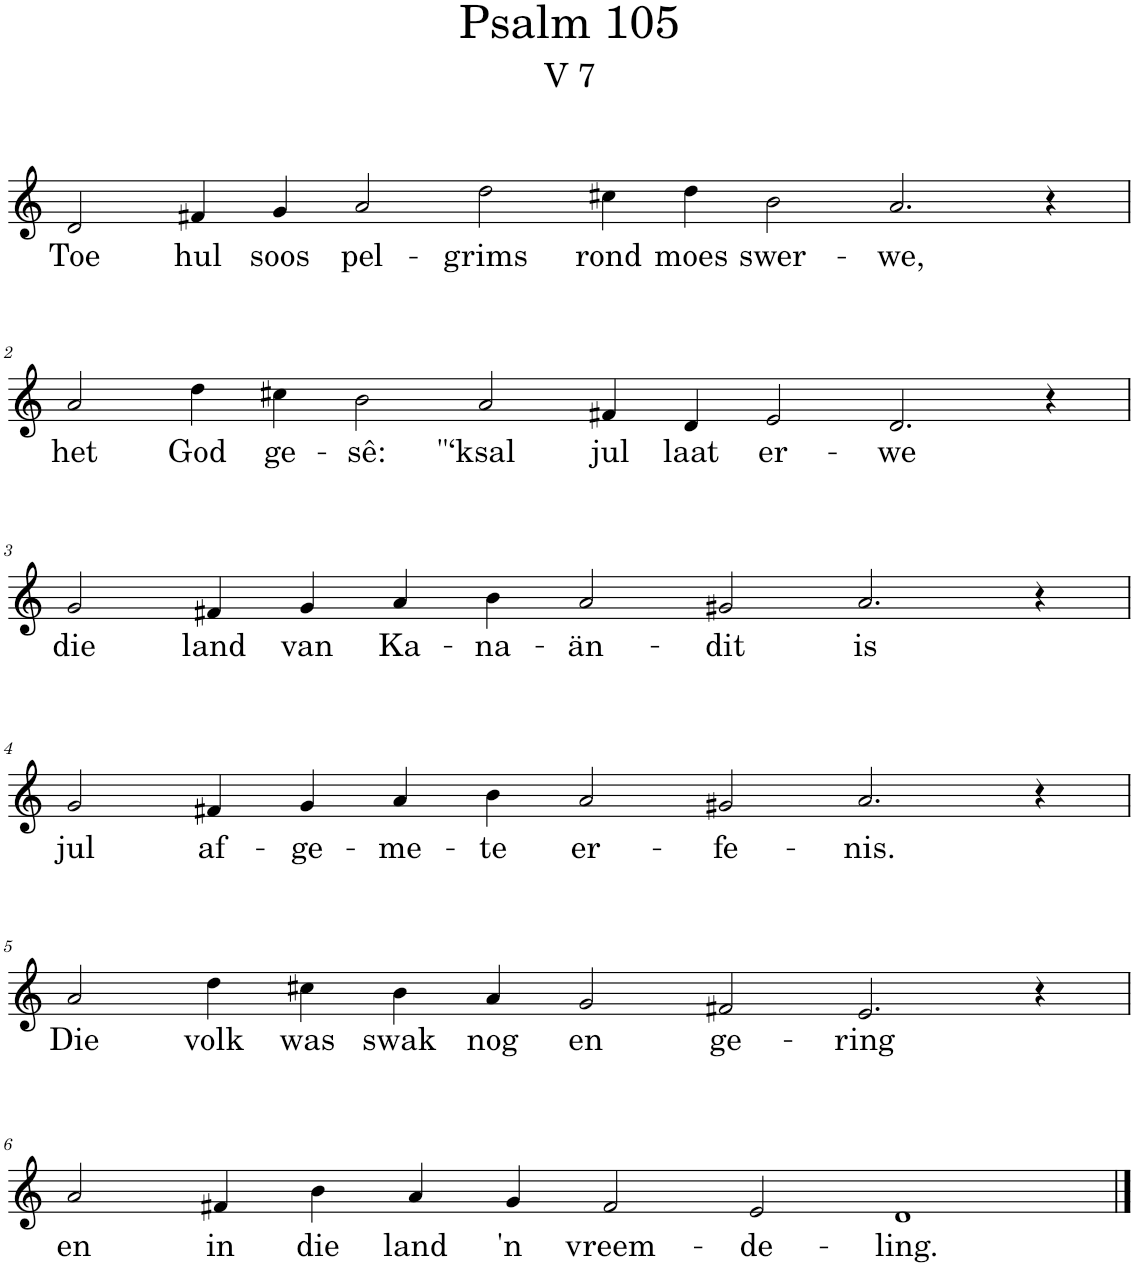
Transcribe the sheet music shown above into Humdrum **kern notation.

**kern	**text
*part1	*part1
*staff1	*staff1
*I"Pipe Organ	*
*I'Org.	*
*clefG2	*
*k[]	*
*M16/4	*
=1	=1
!	!LO:LY:b
2d/	Toe
!	!LO:LY:b
4f#X/	hul
!	!LO:LY:b
4g/	soos
!	!LO:LY:b
2a/	pel-
!	!LO:LY:b
2dd\	-grims
!	!LO:LY:b
4cc#X\	rond
!	!LO:LY:b
4dd\	moes
!	!LO:LY:b
2b\	swer-
!	!LO:LY:b
2.a/	-we,
4r	.
!!LO:LB:g=z
=2	=2
!	!LO:LY:b
2a/	het
!	!LO:LY:b
4dd\	God
!	!LO:LY:b
4cc#X\	ge-
!	!LO:LY:b
2b\	-sê:
!	!LO:LY:b
2a/	"‘ksal
!	!LO:LY:b
4f#X/	jul
!	!LO:LY:b
4d/	laat
!	!LO:LY:b
2e/	er-
!	!LO:LY:b
2.d/	-we
4r	.
!!LO:LB:g=z
=3	=3
*M14/4	*
!	!LO:LY:b
2g/	die
!	!LO:LY:b
4f#X/	land
!	!LO:LY:b
4g/	van
!	!LO:LY:b
4a/	Ka-
!	!LO:LY:b
4b\	-na-
!	!LO:LY:b
2a/	-än-
!	!LO:LY:b
2g#X/	-dit
!	!LO:LY:b
2.a/	is
4r	.
!!LO:LB:g=z
=4	=4
!	!LO:LY:b
2g/	jul
!	!LO:LY:b
4f#X/	af-
!	!LO:LY:b
4g/	-ge-
!	!LO:LY:b
4a/	-me-
!	!LO:LY:b
4b\	-te
!	!LO:LY:b
2a/	er-
!	!LO:LY:b
2g#X/	-fe-
!	!LO:LY:b
2.a/	-nis.
4r	.
!!LO:LB:g=z
=5	=5
!	!LO:LY:b
2a/	Die
!	!LO:LY:b
4dd\	volk
!	!LO:LY:b
4cc#X\	was
!	!LO:LY:b
4b\	swak
!	!LO:LY:b
4a/	nog
!	!LO:LY:b
2g/	en
!	!LO:LY:b
2f#X/	ge-
!	!LO:LY:b
2.e/	-ring
4r	.
!!LO:LB:g=z
=6	=6
!	!LO:LY:b
2a/	en
!	!LO:LY:b
4f#X/	in
!	!LO:LY:b
4b\	die
!	!LO:LY:b
4a/	land
!	!LO:LY:b
4g/	'n
!	!LO:LY:b
2f#/	vreem-
!	!LO:LY:b
2e/	-de-
!	!LO:LY:b
1d	-ling.
==	==
*-	*-
